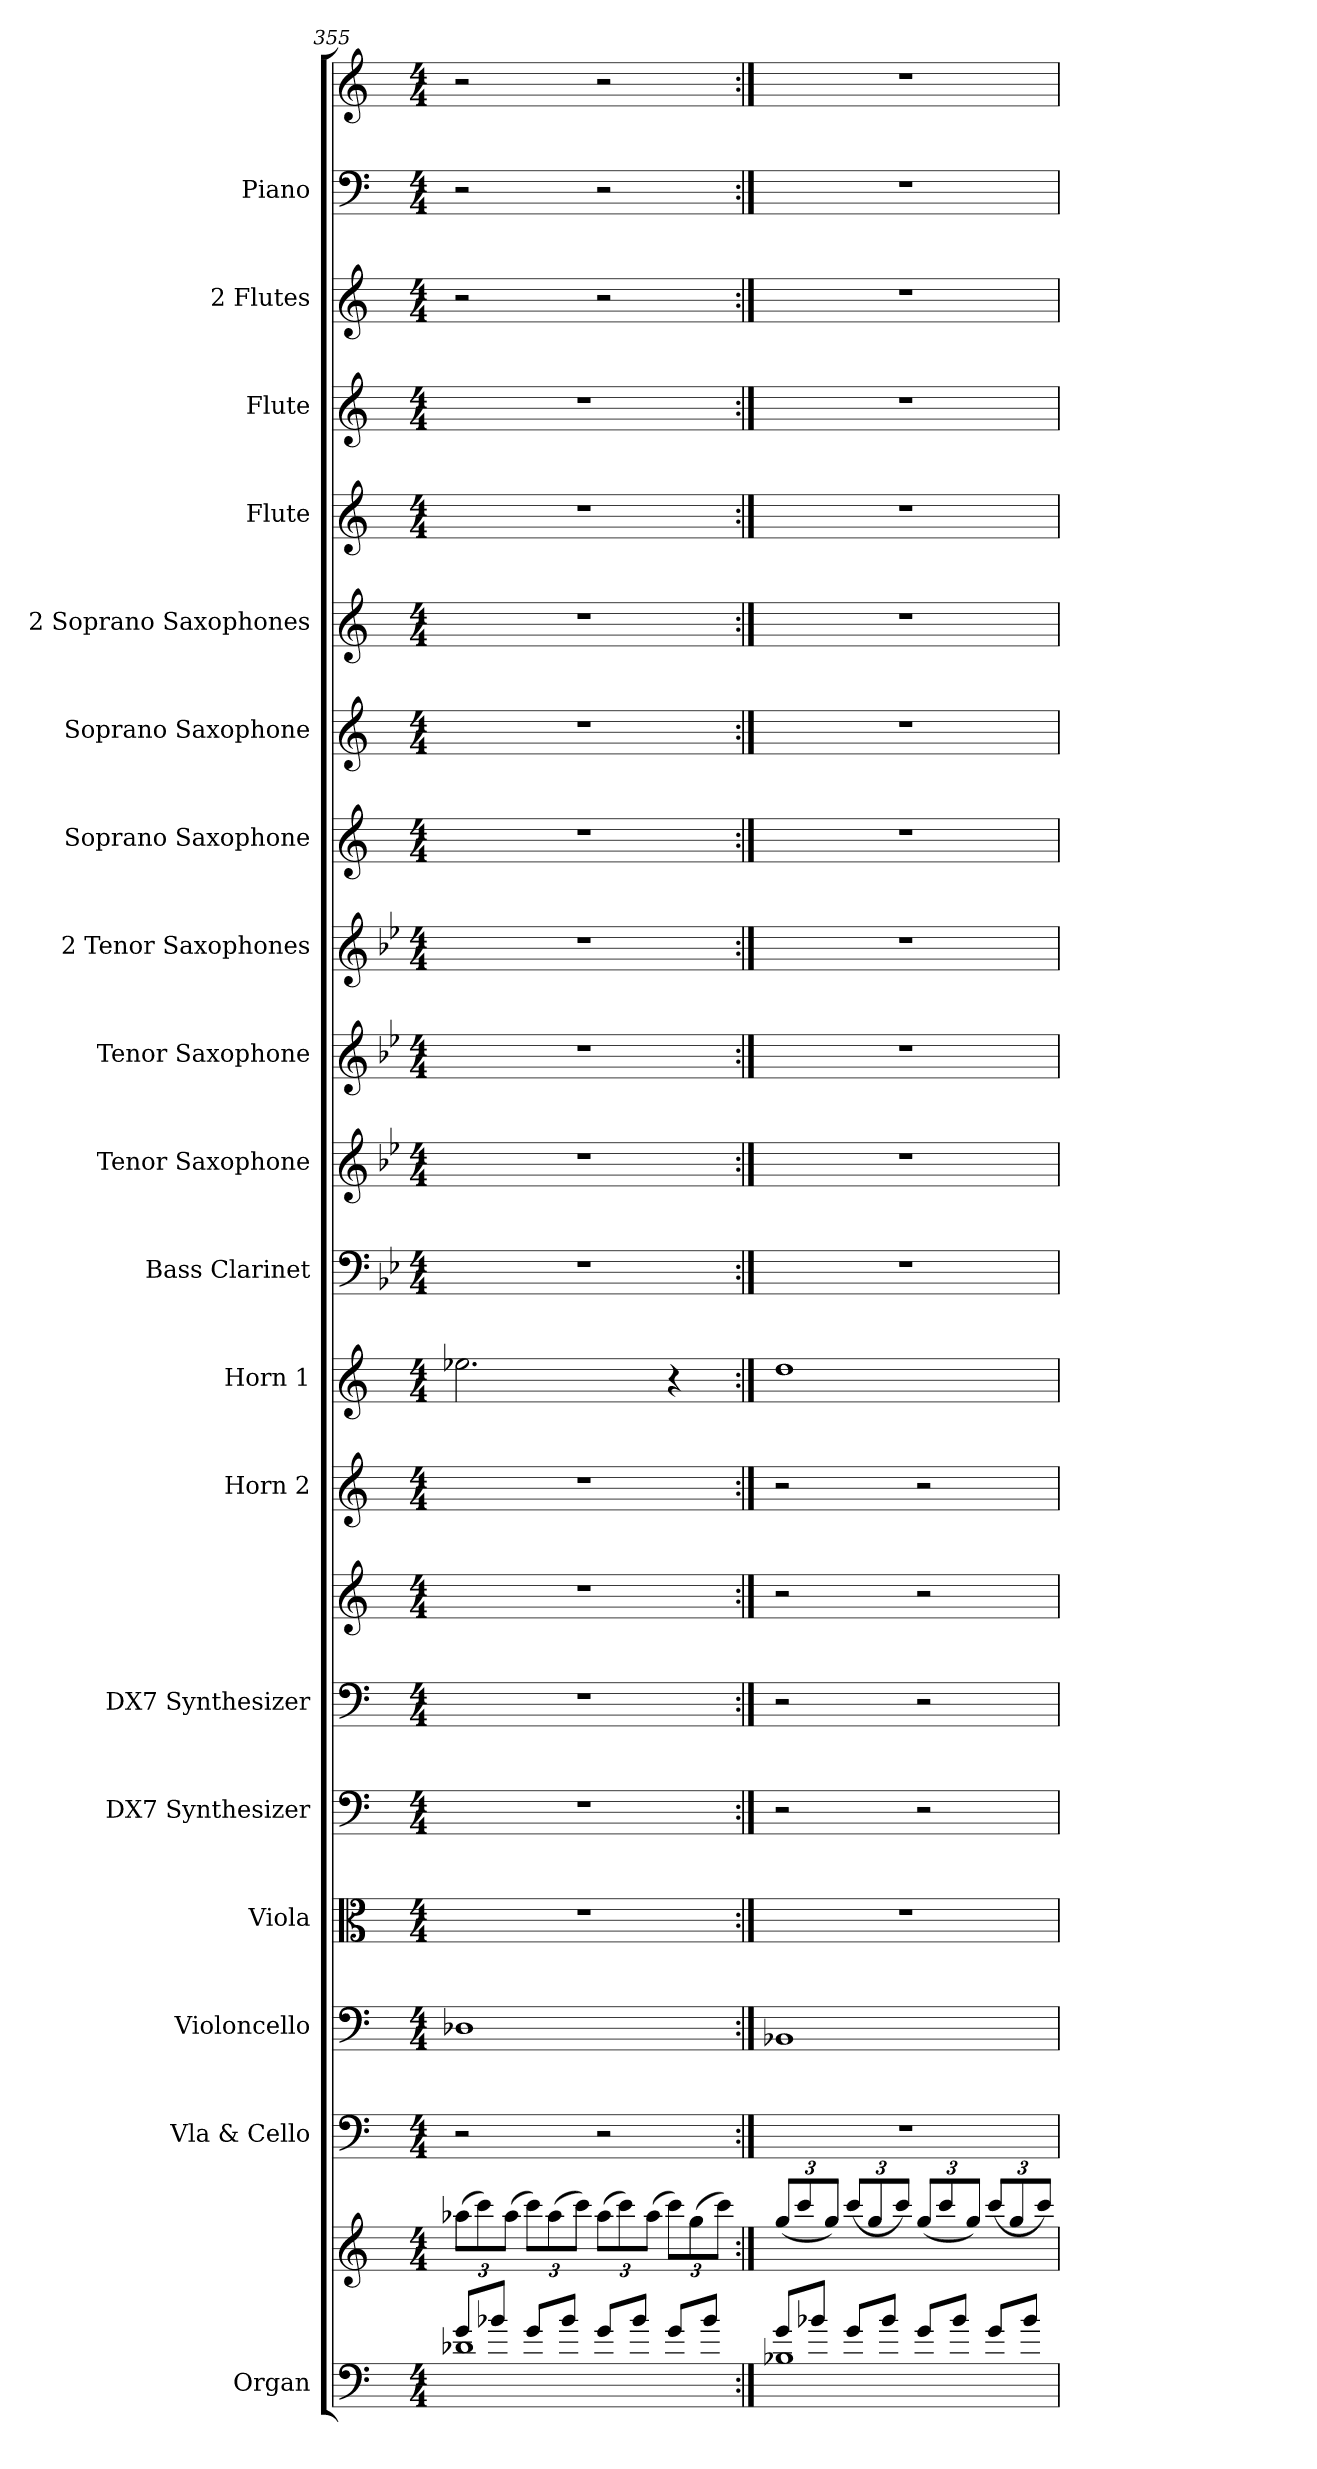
**kern	**kern	**kern	**kern	**kern	**kern	**kern	**kern	**kern	**kern	**kern	**kern	**kern	**kern	**kern	**kern	**kern	**kern	**kern	**kern	**kern	**kern
*part19	*part19	*part18	*part17	*part16	*part15	*part14	*part14	*part13	*part12	*part11	*part10	*part9	*part8	*part7	*part6	*part5	*part4	*part3	*part2	*part1	*part1
*staff22	*staff21	*staff20	*staff19	*staff18	*staff17	*staff16	*staff15	*staff14	*staff13	*staff12	*staff11	*staff10	*staff9	*staff8	*staff7	*staff6	*staff5	*staff4	*staff3	*staff2	*staff1
*I"Organ	*	*I"Vla &amp; Cello	*I"Violoncello	*I"Viola	*I"DX7 Synthesizer	*I"DX7 Synthesizer	*	*I"Horn 2	*I"Horn 1	*I"Bass Clarinet	*I"Tenor Saxophone	*I"Tenor Saxophone	*I"2 Tenor Saxophones	*I"Soprano Saxophone	*I"Soprano Saxophone	*I"2 Soprano Saxophones	*I"Flute	*I"Flute	*I"2 Flutes	*I"Piano	*
*I'Org.	*	*I'Vla &amp; Cello	*	*I'Vla	*I'DX7	*I'DX7	*	*I'Hn 2	*I'Hn 1	*I'B. Cl.	*I'Tenor 2	*I'Tenor 1	*I'2 Tenors	*I'Sop 2	*I'Sop 1	*I'2 Sops	*I'Fl 2	*I'Fl 1	*I'2 Fls	*I'Pno.	*
*clefF4	*clefG2	*clefF4	*clefF4	*clefC3	*clefF4	*clefF4	*clefG2	*clefG2	*clefG2	*clefF4	*clefG2	*clefG2	*clefG2	*clefG2	*clefG2	*clefG2	*clefG2	*clefG2	*clefG2	*clefF4	*clefG2
*	*	*	*	*	*	*	*	*ITrd4c7	*ITrd4c7	*ITrd8c14	*ITrd8c14	*ITrd8c14	*ITrd8c14	*ITrd1c2	*ITrd1c2	*ITrd1c2	*	*	*	*	*
*k[]	*k[]	*k[]	*k[]	*k[]	*k[]	*k[]	*k[]	*k[b-]	*k[b-]	*k[b-e-]	*k[b-e-]	*k[b-e-]	*k[b-e-]	*k[b-e-]	*k[b-e-]	*k[b-e-]	*k[]	*k[]	*k[]	*k[]	*k[]
*M4/4	*M4/4	*M4/4	*M4/4	*M4/4	*M4/4	*M4/4	*M4/4	*M4/4	*M4/4	*M4/4	*M4/4	*M4/4	*M4/4	*M4/4	*M4/4	*M4/4	*M4/4	*M4/4	*M4/4	*M4/4	*M4/4
=355	=355	=355	=355	=355	=355	=355	=355	=355	=355	=355	=355	=355	=355	=355	=355	=355	=355	=355	=355	=355	=355
*^	*	*	*	*	*	*	*	*	*	*	*	*	*	*	*	*	*	*	*	*	*
*	*	*Xbrackettup	*	*	*	*	*	*	*	*	*	*	*	*	*	*	*	*	*	*	*	*
8g/L	1d-X	(>12aa-X\L	2r	1D-X	1r	1r	1r	1r	1r	2.a-X\	1r	1r	1r	1r	1r	1r	1r	1r	1r	2r	2r	2r
.	.	12ccc\)	.	.	.	.	.	.	.	.	.	.	.	.	.	.	.	.	.	.	.	.
8b-X/J	.	.	.	.	.	.	.	.	.	.	.	.	.	.	.	.	.	.	.	.	.	.
.	.	(>12aa-\J	.	.	.	.	.	.	.	.	.	.	.	.	.	.	.	.	.	.	.	.
8g/L	.	12ccc\L)	.	.	.	.	.	.	.	.	.	.	.	.	.	.	.	.	.	.	.	.
.	.	(>12aa-\	.	.	.	.	.	.	.	.	.	.	.	.	.	.	.	.	.	.	.	.
8b-/J	.	.	.	.	.	.	.	.	.	.	.	.	.	.	.	.	.	.	.	.	.	.
.	.	12ccc\J)	.	.	.	.	.	.	.	.	.	.	.	.	.	.	.	.	.	.	.	.
8g/L	.	(>12aa-\L	2r	.	.	.	.	.	.	.	.	.	.	.	.	.	.	.	.	2r	2r	2r
.	.	12ccc\)	.	.	.	.	.	.	.	.	.	.	.	.	.	.	.	.	.	.	.	.
8b-/J	.	.	.	.	.	.	.	.	.	.	.	.	.	.	.	.	.	.	.	.	.	.
.	.	(>12aa-\J	.	.	.	.	.	.	.	.	.	.	.	.	.	.	.	.	.	.	.	.
8g/L	.	12ccc\L)	.	.	.	.	.	.	.	4r	.	.	.	.	.	.	.	.	.	.	.	.
.	.	(>12gg\	.	.	.	.	.	.	.	.	.	.	.	.	.	.	.	.	.	.	.	.
8b-/J	.	.	.	.	.	.	.	.	.	.	.	.	.	.	.	.	.	.	.	.	.	.
.	.	12ccc\J)	.	.	.	.	.	.	.	.	.	.	.	.	.	.	.	.	.	.	.	.
=356:|!	=356:|!	=356:|!	=356:|!	=356:|!	=356:|!	=356:|!	=356:|!	=356:|!	=356:|!	=356:|!	=356:|!	=356:|!	=356:|!	=356:|!	=356:|!	=356:|!	=356:|!	=356:|!	=356:|!	=356:|!	=356:|!	=356:|!
8g/L	1B-X	(<12gg/L	1r	1BB-X	1r	2r	2r	2r	2r	1g	1r	1r	1r	1r	1r	1r	1r	1r	1r	1r	1r	1r
.	.	12ccc/	.	.	.	.	.	.	.	.	.	.	.	.	.	.	.	.	.	.	.	.
8b-X/J	.	.	.	.	.	.	.	.	.	.	.	.	.	.	.	.	.	.	.	.	.	.
.	.	12gg/J)	.	.	.	.	.	.	.	.	.	.	.	.	.	.	.	.	.	.	.	.
8g/L	.	(<12ccc/L	.	.	.	.	.	.	.	.	.	.	.	.	.	.	.	.	.	.	.	.
.	.	12gg/	.	.	.	.	.	.	.	.	.	.	.	.	.	.	.	.	.	.	.	.
8b-/J	.	.	.	.	.	.	.	.	.	.	.	.	.	.	.	.	.	.	.	.	.	.
.	.	12ccc/J)	.	.	.	.	.	.	.	.	.	.	.	.	.	.	.	.	.	.	.	.
8g/L	.	(<12gg/L	.	.	.	2r	2r	2r	2r	.	.	.	.	.	.	.	.	.	.	.	.	.
.	.	12ccc/	.	.	.	.	.	.	.	.	.	.	.	.	.	.	.	.	.	.	.	.
8b-/J	.	.	.	.	.	.	.	.	.	.	.	.	.	.	.	.	.	.	.	.	.	.
.	.	12gg/J)	.	.	.	.	.	.	.	.	.	.	.	.	.	.	.	.	.	.	.	.
8g/L	.	(<12ccc/L	.	.	.	.	.	.	.	.	.	.	.	.	.	.	.	.	.	.	.	.
.	.	12gg/	.	.	.	.	.	.	.	.	.	.	.	.	.	.	.	.	.	.	.	.
8b-/J	.	.	.	.	.	.	.	.	.	.	.	.	.	.	.	.	.	.	.	.	.	.
.	.	12ccc/J)	.	.	.	.	.	.	.	.	.	.	.	.	.	.	.	.	.	.	.	.
*v	*v	*	*	*	*	*	*	*	*	*	*	*	*	*	*	*	*	*	*	*	*	*
=	=	=	=	=	=	=	=	=	=	=	=	=	=	=	=	=	=	=	=	=	=
*-	*-	*-	*-	*-	*-	*-	*-	*-	*-	*-	*-	*-	*-	*-	*-	*-	*-	*-	*-	*-	*-
